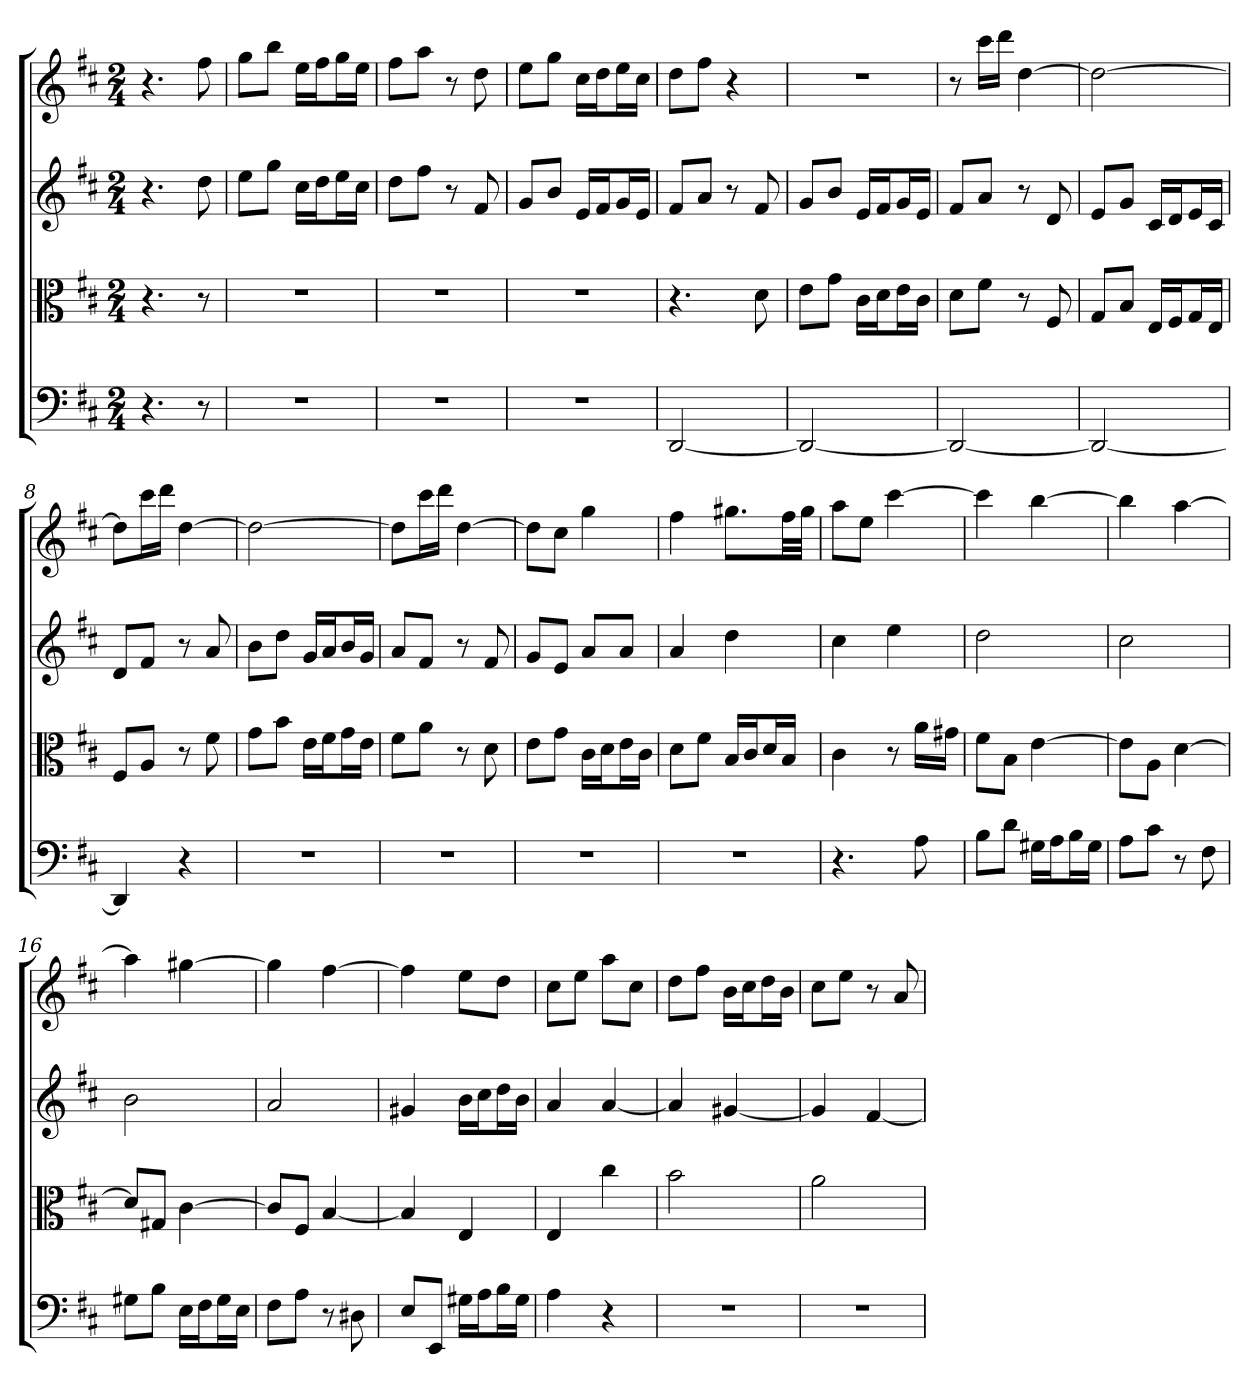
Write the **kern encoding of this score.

**kern	**kern	**kern	**kern
*part4	*part3	*part2	*part1
*staff4	*staff3	*staff2	*staff1
*clefF4	*clefC3	*	*
*k[f#c#]	*k[f#c#]	*k[f#c#]	*k[f#c#]
*D:	*D:	*D:	*D:
*M2/4	*M2/4	*M2/4	*M2/4
=	=	=	=
4.r	4.r	4.r	4.r
8r	8r	8dd	8ff#
=1	=1	=1	=1
2r	2r	8eeL	8ggL
.	.	8ggJ	8bbJ
.	.	16cc#LL	16eeLL
.	.	16ddJ	16ff#J
.	.	16eeL	16ggL
.	.	16cc#JJ	16eeJJ
=2	=2	=2	=2
2r	2r	8ddL	8ff#L
.	.	8ff#J	8aaJ
.	.	8r	8r
.	.	8f#	8dd
=3	=3	=3	=3
2r	2r	8gL	8eeL
.	.	8bJ	8ggJ
.	.	16eLL	16cc#LL
.	.	16f#J	16ddJ
.	.	16gL	16eeL
.	.	16eJJ	16cc#JJ
=4	=4	=4	=4
[2DD	4.r	8f#L	8ddL
.	.	8aJ	8ff#J
.	.	8r	4r
.	8d	8f#	.
=5	=5	=5	=5
2DD_	8e\L	8gL	2r
.	8g\J	8bJ	.
.	16c#\LL	16eLL	.
.	16d\J	16f#J	.
.	16e\L	16gL	.
.	16c#\JJ	16eJJ	.
=6	=6	=6	=6
2DD_	8d\L	8f#L	8r
.	8f#\J	8aJ	16ccc#LL
.	.	.	16dddJJ
.	8r	8r	[4dd
.	8F#	8d	.
=7	=7	=7	=7
2DD_	8G/L	8eL	2dd_
.	8B/J	8gJ	.
.	16E/LL	16c#LL	.
.	16F#/J	16dJ	.
.	16G/L	16eL	.
.	16E/JJ	16c#JJ	.
=8	=8	=8	=8
4DD]	8F#/L	8dL	8ddL]
.	8A/J	8f#J	16ccc#L
.	.	.	16dddJJ
4r	8r	8r	[4dd
.	8f#	8a	.
=9	=9	=9	=9
2r	8g\L	8bL	2dd_
.	8b\J	8ddJ	.
.	16e\LL	16gLL	.
.	16f#\J	16aJ	.
.	16g\L	16bL	.
.	16e\JJ	16gJJ	.
=10	=10	=10	=10
2r	8f#\L	8aL	8ddL]
.	8a\J	8f#J	16ccc#L
.	.	.	16dddJJ
.	8r	8r	[4dd
.	8d	8f#	.
=11	=11	=11	=11
2r	8e\L	8gL	8ddL]
.	8g\J	8eJ	8cc#J
.	16c#\LL	8aL	4gg
.	16d\J	.	.
.	16e\L	8aJ	.
.	16c#\JJ	.	.
=12	=12	=12	=12
2r	8d\L	4a	4ff#
.	8f#\J	.	.
.	16B/LL	4dd	8.gg#XL
.	16c#/J	.	.
.	16d/L	.	.
.	16B/JJ	.	32ff#LL
.	.	.	32gg#JJJ
=13	=13	=13	=13
4.r	4c#	4cc#	8aaL
.	.	.	8eeJ
.	8r	4ee	[4ccc#
8A	16a\LL	.	.
.	16g#X\JJ	.	.
=14	=14	=14	=14
8B\L	8f#\L	2dd	4ccc#]
8d\J	8B\J	.	.
16G#X\LL	[4e	.	[4bb
16A\J	.	.	.
16B\L	.	.	.
16G#\JJ	.	.	.
=15	=15	=15	=15
8A\L	8e\L]	2cc#	4bb]
8c#\J	8A\J	.	.
8r	[4d	.	[4aa
8F#	.	.	.
=16	=16	=16	=16
8G#X\L	8d/L]	2b	4aa]
8B\J	8G#X/J	.	.
16E\LL	[4c#	.	[4gg#X
16F#\J	.	.	.
16G#\L	.	.	.
16E\JJ	.	.	.
=17	=17	=17	=17
8F#\L	8c#/L]	2a	4gg#]
8A\J	8F#/J	.	.
8r	[4B	.	[4ff#
8D#X	.	.	.
=18	=18	=18	=18
8E/L	4B]	4g#X	4ff#]
8EE/J	.	.	.
16G#X\LL	4E	16bLL	8eeL
16A\J	.	16cc#J	.
16B\L	.	16ddL	8ddJ
16G#\JJ	.	16bJJ	.
=19	=19	=19	=19
4A	4E	4a	8cc#L
.	.	.	8eeJ
4r	4cc#	[4a	8aaL
.	.	.	8cc#J
=20	=20	=20	=20
2r	2b	4a]	8ddL
.	.	.	8ff#J
.	.	[4g#X	16bLL
.	.	.	16cc#J
.	.	.	16ddL
.	.	.	16bJJ
=21	=21	=21	=21
2r	2a	4g#]	8cc#L
.	.	.	8eeJ
.	.	[4f#	8r
.	.	.	8a
=	=	=	=
*-	*-	*-	*-
